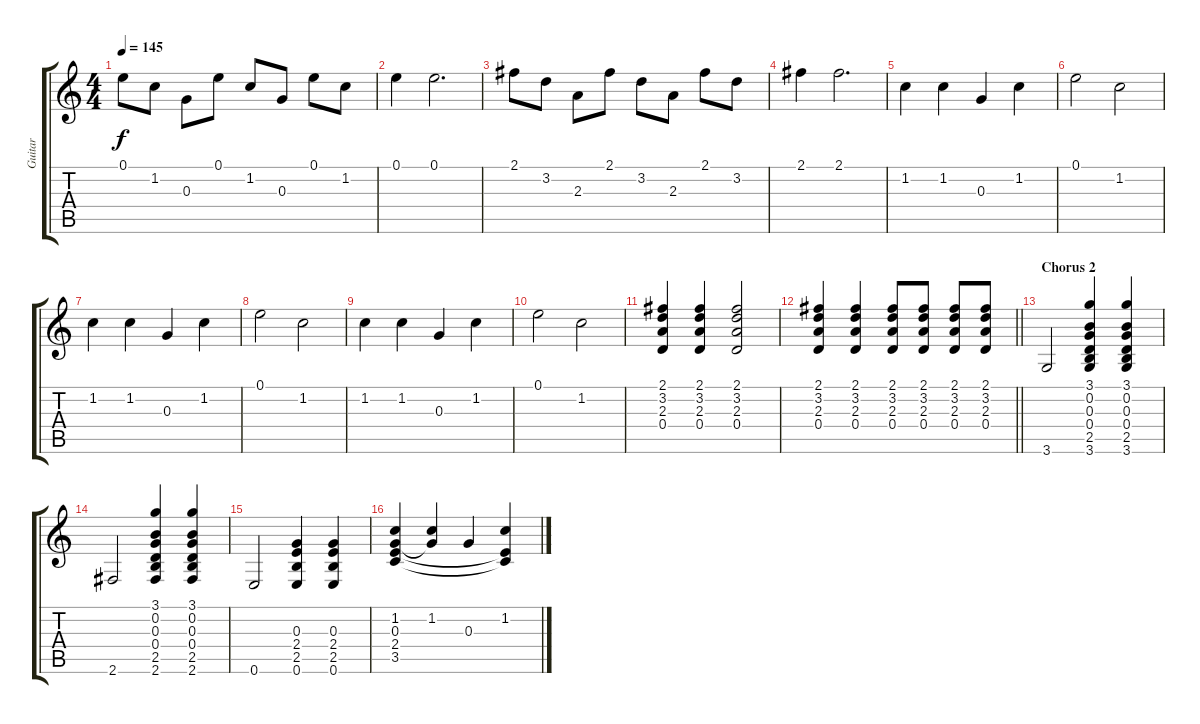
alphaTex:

\track ("Guitar" "Guitar") {instrument electricguitarjazz}
\staff {score tabs}
\tuning (E4 B3 G3 D3 A2 E2) {hide}
\ts (4 4)
\tempo 145
\clef g2
\ks c
0.1.8{dy f} 1.2.8 0.3.8 0.1.8 1.2.8 0.3.8 0.1.8 1.2.8 |
0.1.4 0.1.2{d} |
2.1.8 3.2.8 2.3.8 2.1.8 3.2.8 2.3.8 2.1.8 3.2.8 |
2.1.4 2.1.2{d} |
1.2.4 1.2.4 0.3.4 1.2.4 |
0.1.2 1.2.2 |
1.2.4 1.2.4 0.3.4 1.2.4 |
0.1.2 1.2.2 |
1.2.4 1.2.4 0.3.4 1.2.4 |
0.1.2 1.2.2 |
(2.1 3.2 2.3 0.4).4 (2.1 3.2 2.3 0.4).4 (2.1 3.2 2.3 0.4).2 |
\barLineRight lightlight
(2.1 3.2 2.3 0.4).4 (2.1 3.2 2.3 0.4).4 (2.1 3.2 2.3 0.4).8 (2.1 3.2 2.3 0.4).8 (2.1 3.2 2.3 0.4).8 (2.1 3.2 2.3 0.4).8 |
\section ("" "Chorus 2")
3.6.2 (3.1 0.2 0.3 0.4 2.5 3.6).4 (3.1 0.2 0.3 0.4 2.5 3.6).4 |
2.6.2 (3.1 0.2 0.3 0.4 2.5 2.6).4 (3.1 0.2 0.3 0.4 2.5 2.6).4 |
0.6.2 (0.3 2.4 2.5 0.6).4 (0.3 2.4 2.5 0.6).4 |
(1.2 0.3 2.4 3.5).4 (1.2 0.3{t}).4 0.3.4 (1.2 2.4{t} 3.5{t}).4
